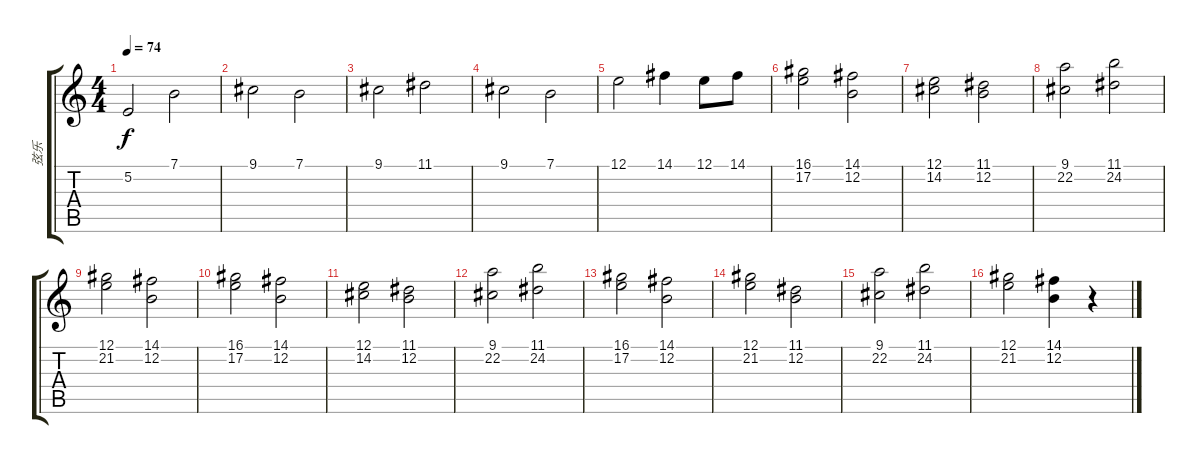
\track ("弦乐" "弦乐") {instrument stringensemble1}
\staff {score tabs}
\tuning (E4 B3 G3 D3 A2 E2) {hide}
\ts (4 4)
\tempo 74
\clef g2
\ks c
5.2.2{dy f} 7.1.2 |
9.1.2 7.1.2 |
9.1.2 11.1.2 |
9.1.2 7.1.2 |
12.1.2 14.1.4 12.1.8 14.1.8 |
(16.1 17.2).2 (14.1 12.2).2 |
(12.1 14.2).2 (11.1 12.2).2 |
(9.1 22.2).2 (11.1 24.2).2 |
(12.1 21.2).2 (14.1 12.2).2 |
(16.1 17.2).2 (14.1 12.2).2 |
(12.1 14.2).2 (11.1 12.2).2 |
(9.1 22.2).2 (11.1 24.2).2 |
(16.1 17.2).2 (14.1 12.2).2 |
(12.1 21.2).2 (11.1 12.2).2 |
(9.1 22.2).2 (11.1 24.2).2 |
(12.1 21.2).2 (14.1 12.2).4 r.4
